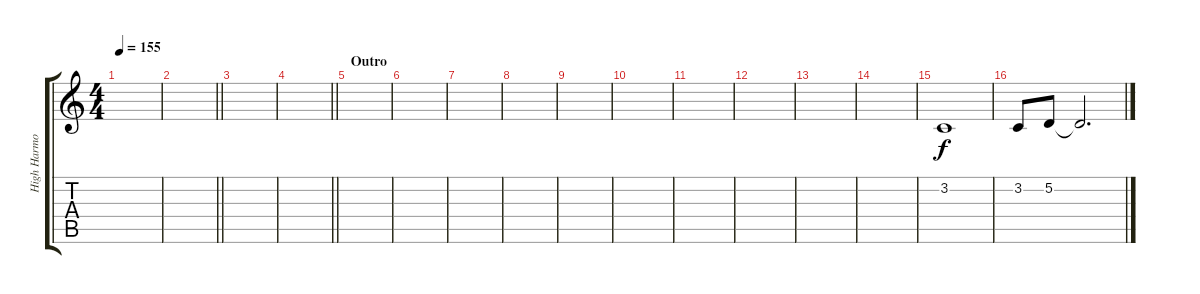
\track ("High Harmony" "High Harmo") {instrument frenchhorn}
\staff {score tabs}
\tuning (D4 A3 F3 C3 G2 D2) {hide}
\ts (4 4)
\tempo 155
\clef g2
\ks c
|
\barLineRight lightlight
|
|
\barLineRight lightlight
|
\section ("" "Outro")
|
|
|
|
|
|
|
|
|
|
3.2.1 |
3.2.8 5.2.8 5.2{t}.2{d}
